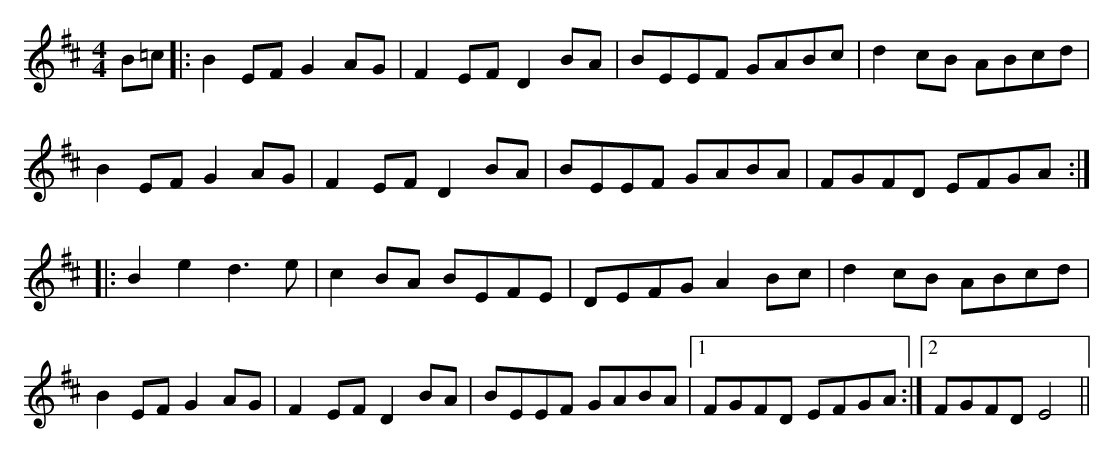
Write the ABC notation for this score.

X:1
M:4/4
K:Edor
B=c|:B2EF G2AG|F2EF D2BA|BEEF GABc|d2cB ABcd|
B2EF G2AG|F2EF D2BA|BEEF GABA|FGFD EFGA:|
|:B2 e2 d3e|c2BA BEFE|DEFG A2Bc|d2cB ABcd|
B2EF G2AG|F2EF D2BA|BEEF GABA|1 FGFD EFGA:|2 FGFD E4||
